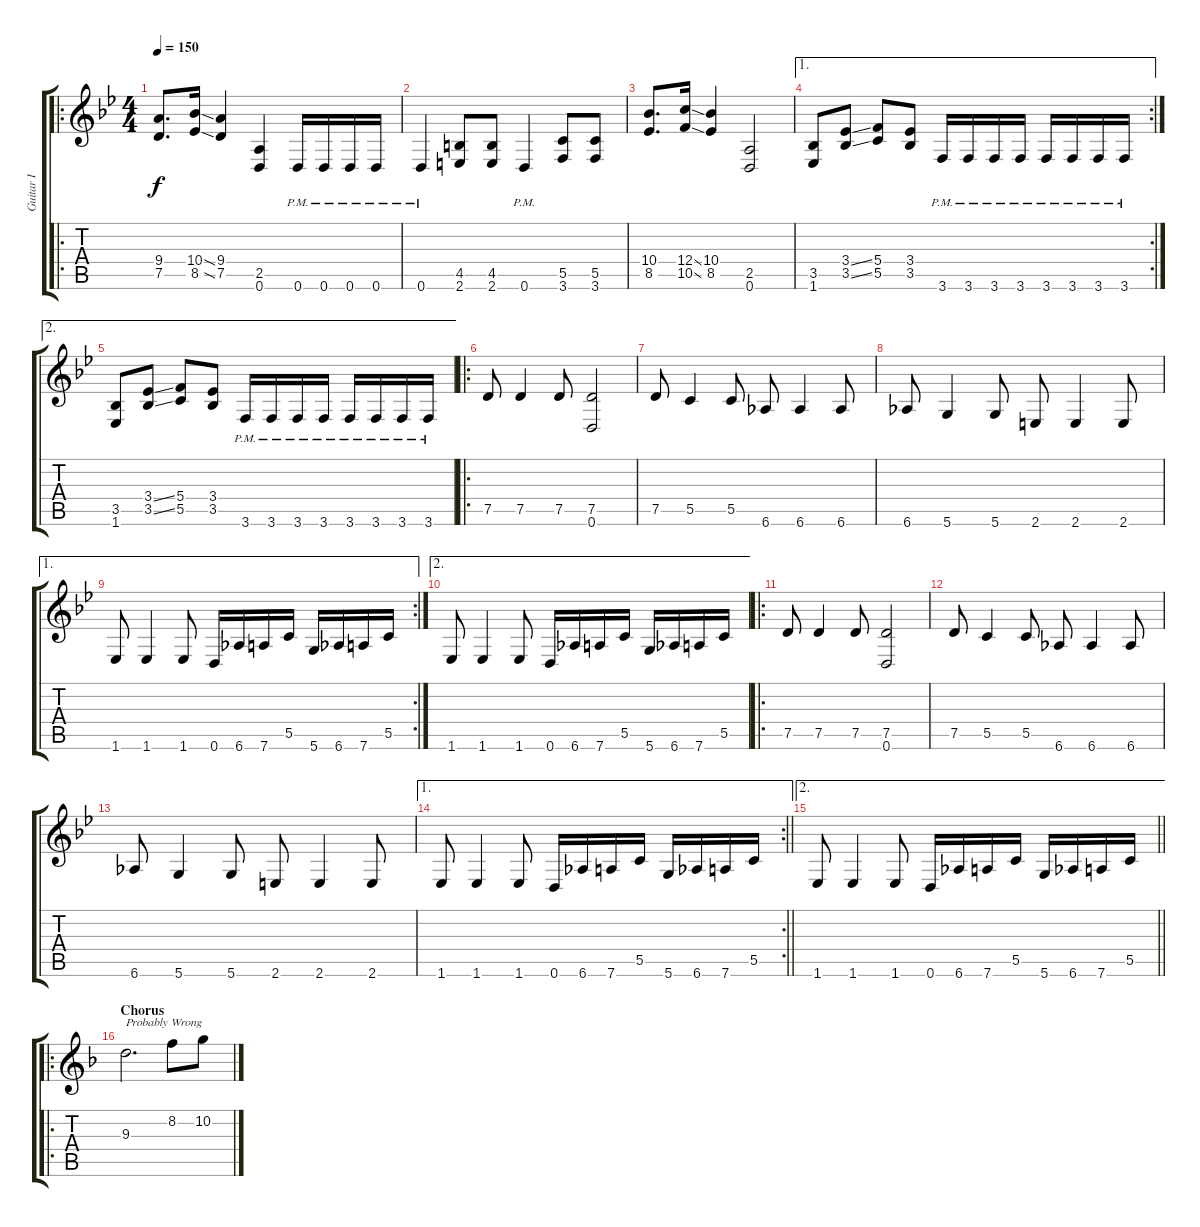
\track ("Guitar I" "Guitar I") {instrument distortionguitar}
\staff {score tabs}
\tuning (D4 A3 F3 C3 G2 D2) {hide}
\ro
\ts (4 4)
\tempo 150
\clef g2
\ks gminor
(9.4 7.5).8{d dy f} (10.4{ss} 8.5{ss}).16 (9.4 7.5).4 (2.5 0.6).4 0.6{pm}.16 0.6{pm}.16 0.6{pm}.16 0.6{pm}.16 |
0.6{pm}.4 (4.5 2.6).8 (4.5 2.6).8 0.6{pm}.4 (5.5 3.6).8 (5.5 3.6).8 |
(10.4 8.5).8{d} (12.4{ss} 10.5{ss}).16 (10.4 8.5).4 (2.5 0.6).2 |
\ae 1
\rc 2
(3.5 1.6).8 (3.4{ss} 3.5{ss}).8 (5.4 5.5).8 (3.4 3.5).8 3.6{pm}.16 3.6{pm}.16 3.6{pm}.16 3.6{pm}.16 3.6{pm}.16 3.6{pm}.16 3.6{pm}.16 3.6{pm}.16 |
\ae 2
(3.5 1.6).8 (3.4{ss} 3.5{ss}).8 (5.4 5.5).8 (3.4 3.5).8 3.6{pm}.16 3.6{pm}.16 3.6{pm}.16 3.6{pm}.16 3.6{pm}.16 3.6{pm}.16 3.6{pm}.16 3.6{pm}.16 |
\ro
7.5.8 7.5.4 7.5.8 (7.5 0.6).2 |
7.5.8 5.5.4 5.5.8 6.6.8 6.6.4 6.6.8 |
6.6.8 5.6.4 5.6.8 2.6.8 2.6.4 2.6.8 |
\ae 1
\rc 2
1.6.8 1.6.4 1.6.8 0.6.16 6.6.16 7.6.16 5.5.16 5.6.16 6.6.16 7.6.16 5.5.16 |
\ae 2
1.6.8 1.6.4 1.6.8 0.6.16 6.6.16 7.6.16 5.5.16 5.6.16 6.6.16 7.6.16 5.5.16 |
\ro
7.5.8 7.5.4 7.5.8 (7.5 0.6).2 |
7.5.8 5.5.4 5.5.8 6.6.8 6.6.4 6.6.8 |
6.6.8 5.6.4 5.6.8 2.6.8 2.6.4 2.6.8 |
\ae 1
\rc 2
\barLineRight lightlight
1.6.8 1.6.4 1.6.8 0.6.16 6.6.16 7.6.16 5.5.16 5.6.16 6.6.16 7.6.16 5.5.16 |
\ae 2
\barLineRight lightlight
1.6.8 1.6.4 1.6.8 0.6.16 6.6.16 7.6.16 5.5.16 5.6.16 6.6.16 7.6.16 5.5.16 |
\ro
\section ("" "Chorus")
\ks dminor
9.3.2{d txt "Probably Wrong"} 8.2.8 10.2.8
